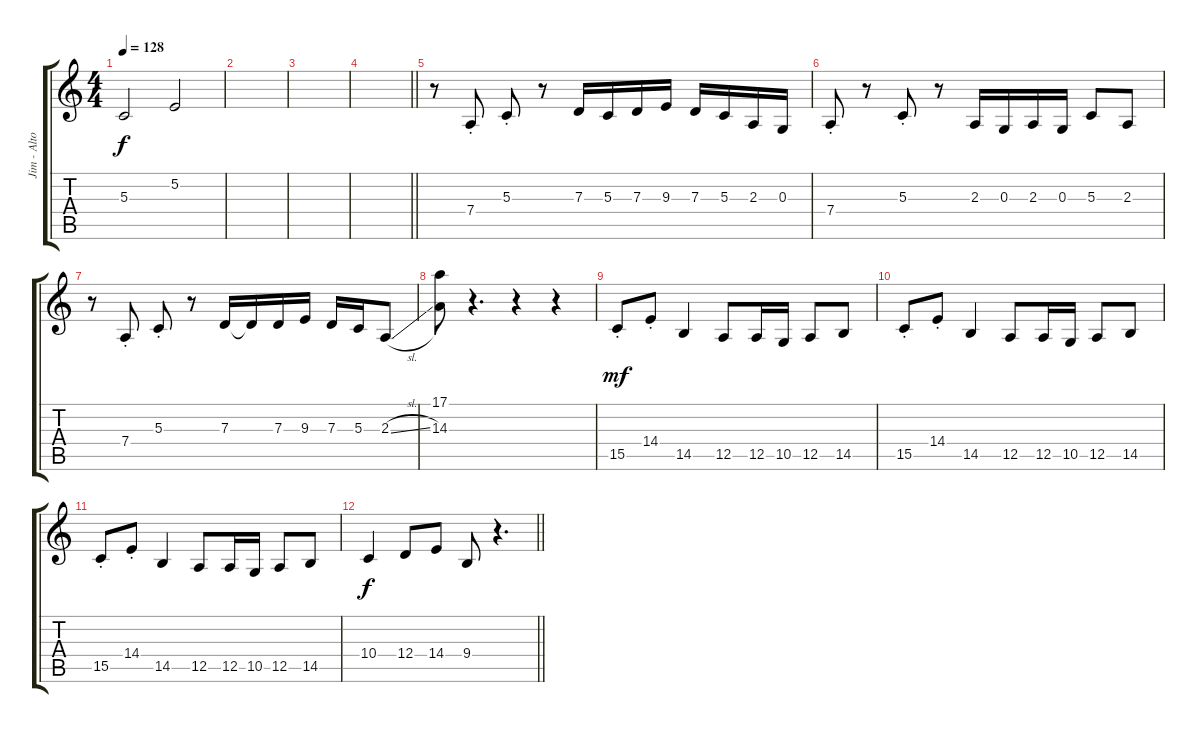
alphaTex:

\track ("Jim - Alto Sax" "Jim - Alto") {instrument altosax}
\staff {score tabs}
\tuning (E4 B3 G3 D3 A2 E2) {hide}
\ts (4 4)
\tempo 128
\clef g2
\ks c
5.3.2{dy f} 5.2.2 |
|
|
\barLineRight lightlight
|
r.8 7.4{st}.8 5.3{st}.8 r.8 7.3.16 5.3.16 7.3.16 9.3.16 7.3.16 5.3.16 2.3.16 0.3.16 |
7.4{st}.8 r.8 5.3{st}.8 r.8 2.3.16 0.3.16 2.3.16 0.3.16 5.3.8 2.3.8 |
r.8 7.4{st}.8 5.3{st}.8 r.8 7.3.16 7.3{t}.16 7.3.16 9.3.16 7.3.16 5.3.16 2.3{sl}.8 |
(17.1 14.3).8 r.4{d} r.4 r.4 |
15.5{st}.8{dy mf} 14.4{st}.8 14.5.4 12.5.8 12.5.16 10.5.16 12.5.8 14.5.8 |
15.5{st}.8 14.4{st}.8 14.5.4 12.5.8 12.5.16 10.5.16 12.5.8 14.5.8 |
15.5{st}.8 14.4{st}.8 14.5.4 12.5.8 12.5.16 10.5.16 12.5.8 14.5.8 |
\barLineRight lightlight
10.4.4{dy f} 12.4.8 14.4.8 9.4.8 r.4{d}
